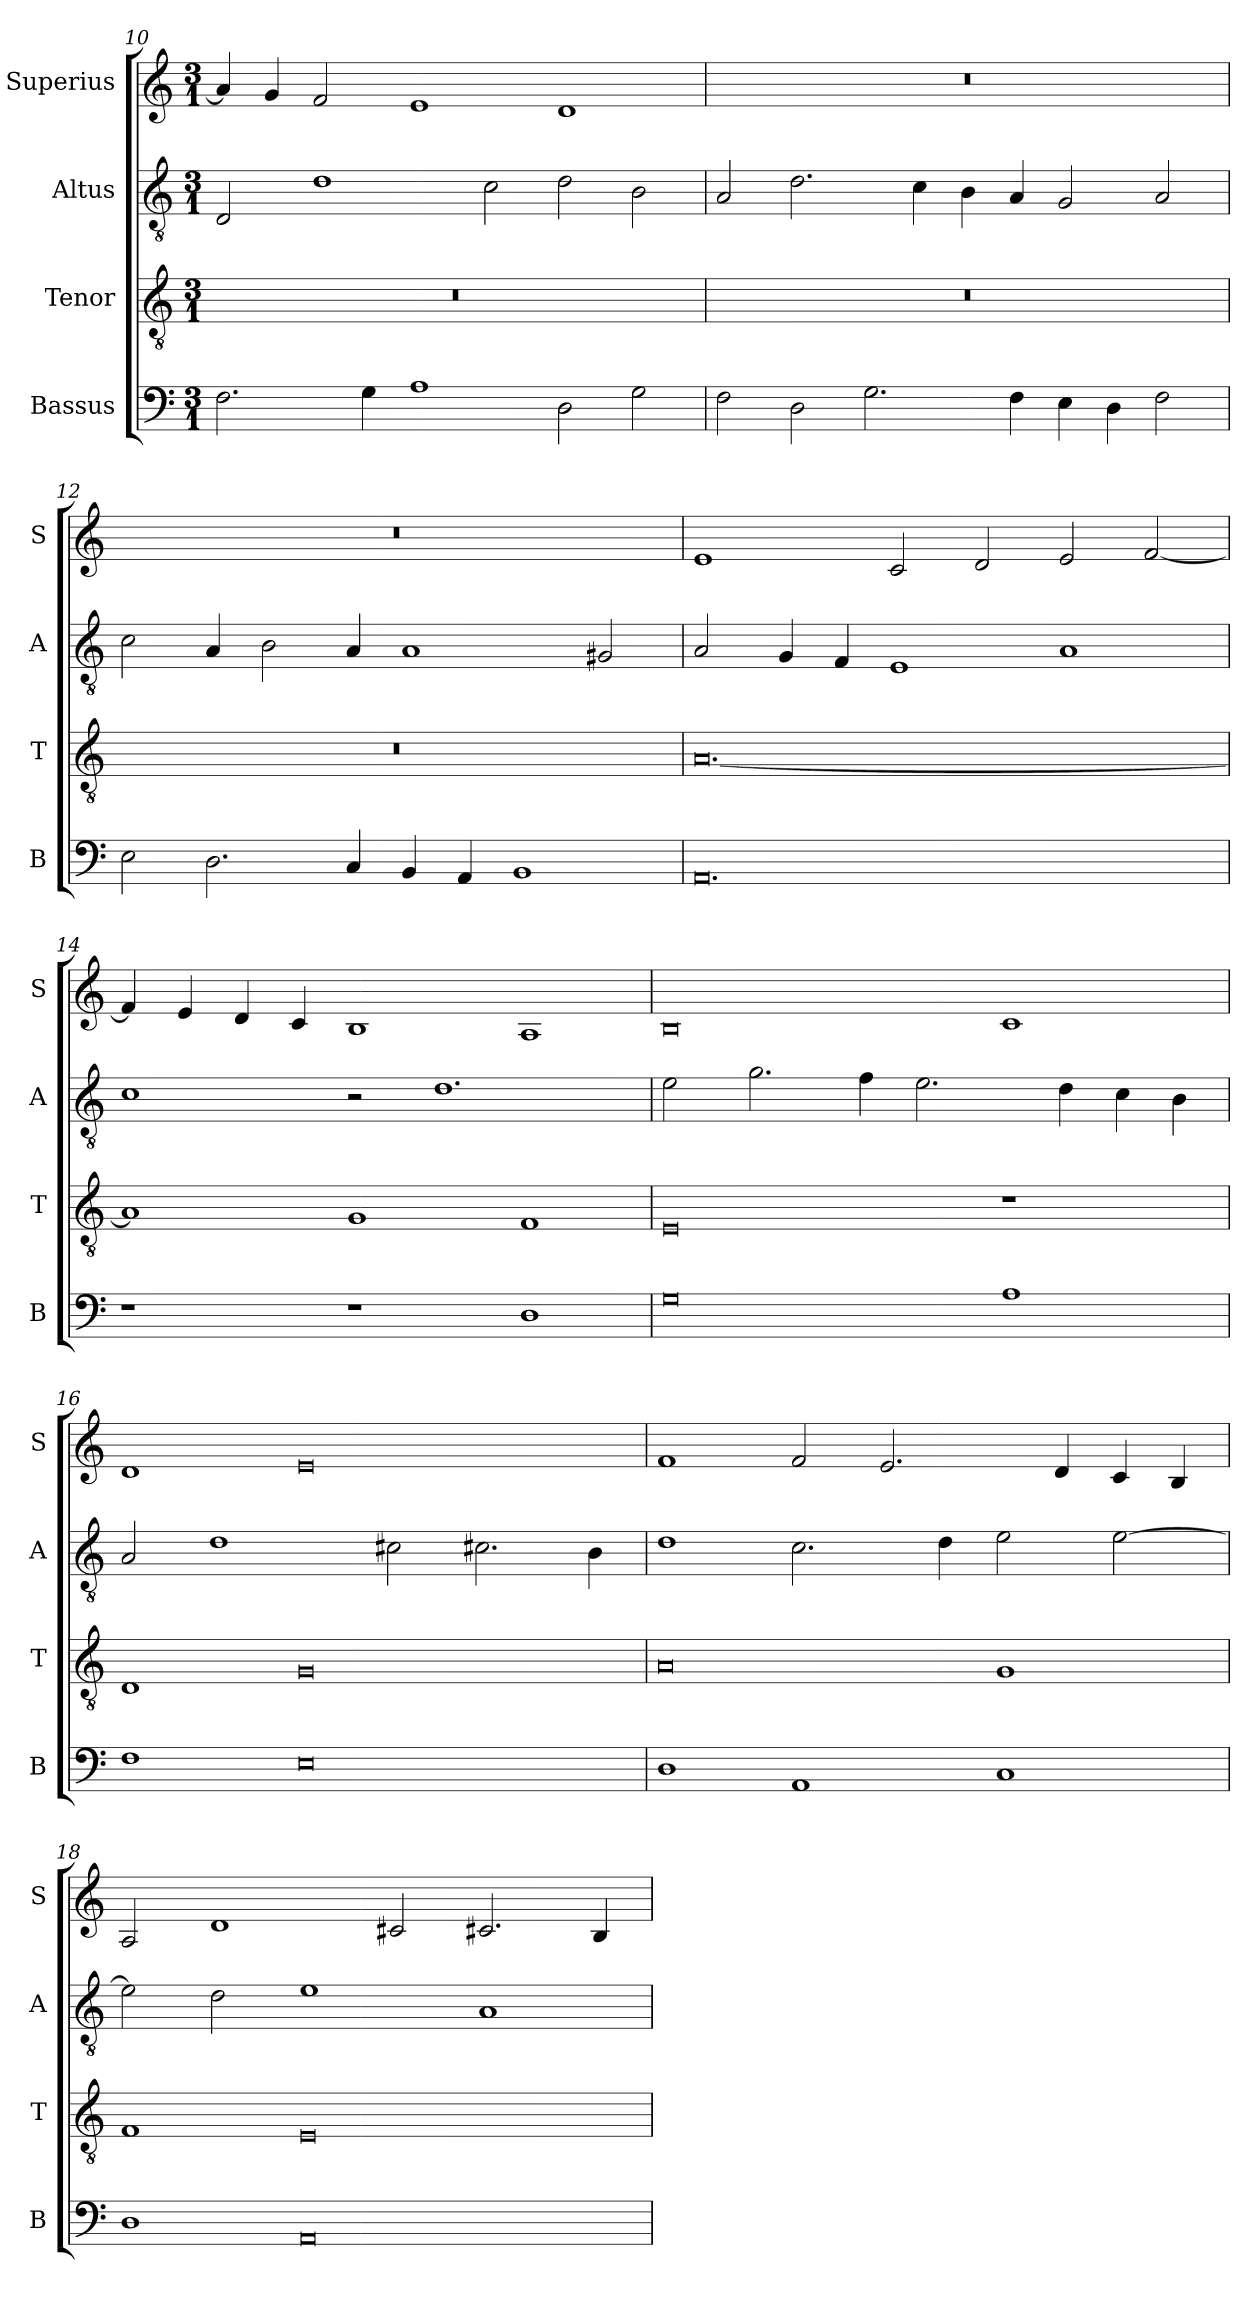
**kern	**kern	**kern	**kern
*part4	*part3	*part2	*part1
*staff4	*staff3	*staff2	*staff1
*I"Bassus	*I"Tenor	*I"Altus	*I"Superius
*I'B	*I'T	*I'A	*I'S
*clefF4	*clefGv2	*clefGv2	*clefG2
*k[]	*k[]	*k[]	*k[]
*M3/1	*M3/1	*M3/1	*M3/1
=10	=10	=10	=10
2.F\	0.r	2D/	4a/]
.	.	.	4g/
.	.	1d	2f/
4G\	.	.	.
1A	.	.	1e
.	.	2c\	.
2D\	.	2d\	1d
2G\	.	2B\	.
=11	=11	=11	=11
2F\	0.r	2A/	0.r
2D\	.	2.d\	.
2.G\	.	.	.
.	.	4c\	.
.	.	4B\	.
4F\	.	4A/	.
4E\	.	2G/	.
4D\	.	.	.
2F\	.	2A/	.
=12	=12	=12	=12
2E\	0.r	2c\	0.r
2.D\	.	4A/	.
.	.	2B\	.
4C/	.	4A/	.
4BB/	.	1A	.
4AA/	.	.	.
1BB	.	.	.
.	.	2G#X/	.
=13	=13	=13	=13
0.AA	[0.A	2A/	1e
.	.	4G/	.
.	.	4F/	.
.	.	1E	2c/
.	.	.	2d/
.	.	1A	2e/
.	.	.	[2f/
=14	=14	=14	=14
1r	1A]	1c	4f/]
.	.	.	4e/
.	.	.	4d/
.	.	.	4c/
1r	1G	2r	1B
.	.	1.d	.
1D	1F	.	1A
=15	=15	=15	=15
0G	0E	2e\	0B
.	.	2.g\	.
.	.	4f\	.
.	.	2.e\	.
1A	1r	.	1c
.	.	4d\	.
.	.	4c\	.
.	.	4B\	.
=16	=16	=16	=16
1F	1D	2A/	1d
.	.	1d	.
0E	0G	.	0e
.	.	2c#X\	.
.	.	2.c#X\	.
.	.	4B\	.
=17	=17	=17	=17
1D	0A	1d	1f
1AA	.	2.c\	2f/
.	.	.	2.e/
.	.	4d\	.
1C	1G	2e\	.
.	.	.	4d/
.	.	[2e\	4c/
.	.	.	4B/
=18	=18	=18	=18
1D	1F	2e\]	2A/
.	.	2d\	1d
0AA	0E	1e	.
.	.	.	2c#X/
.	.	1A	2.c#X/
.	.	.	4B/
=	=	=	=
*-	*-	*-	*-
